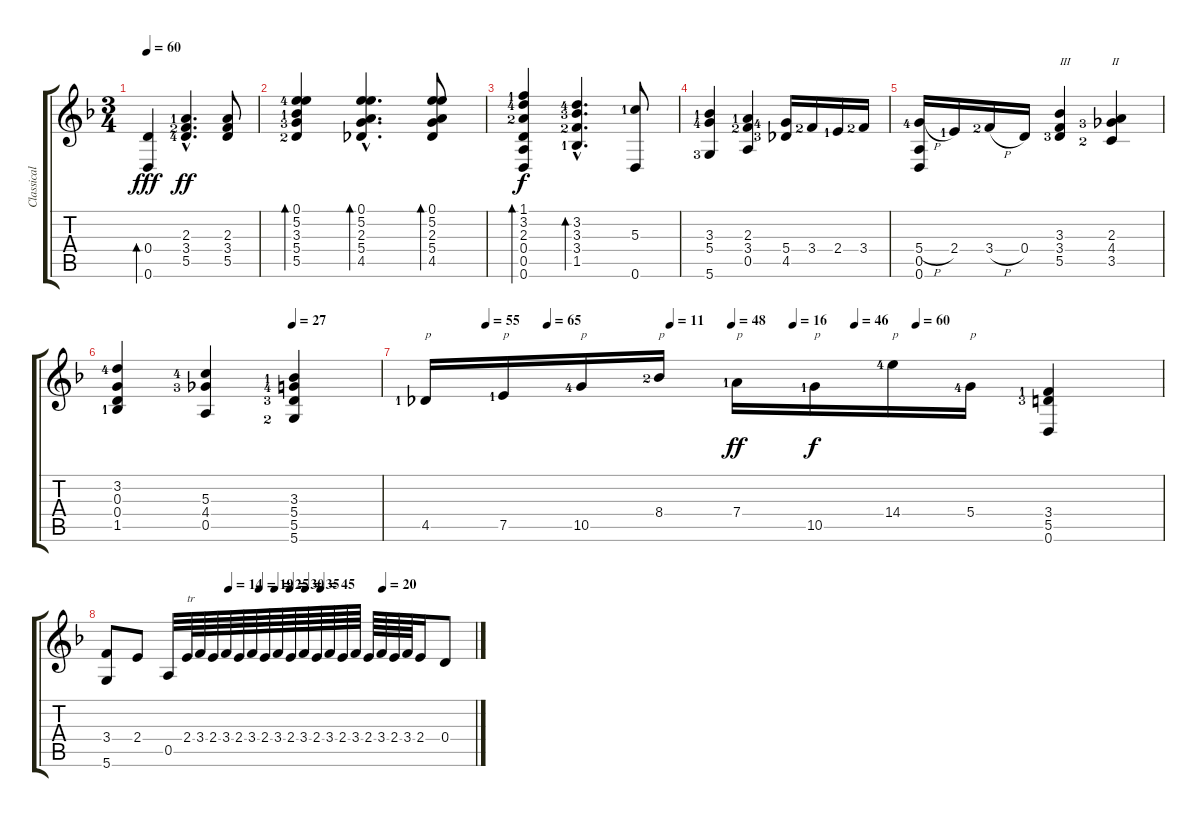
\track ("Classical Guitar" "Classical ") {instrument acousticguitarnylon}
\staff {score tabs}
\tuning (E4 B3 G3 D3 A2 D2) {hide}
\ts (3 4)
\tempo 60
\clef g2
\ks dminor
(0.4 0.6).4{bd 120 dy fff} (2.3{hac lf 2} 3.4{hac lf 3} 5.5{hac lf 5}).4{d dy ff} (2.3 3.4 5.5).8 |
(0.1 5.2{lf 5} 3.3{lf 2} 5.4{lf 4} 5.5{lf 3}).4{bd 120} (0.1{hac} 5.2{hac} 2.3{hac} 5.4{hac} 4.5{hac}).4{d bd 120} (0.1 5.2 2.3 5.4 4.5).8{bd 120} |
(1.1{lf 2} 3.2{lf 5} 2.3{lf 3} 0.4 0.5 0.6).4{bd 120 dy f} (3.2{hac lf 5} 3.3{hac lf 4} 3.4{hac lf 3} 1.5{hac lf 2}).4{d bd 120} (5.3{lf 2} 0.6).8 |
(3.3{lf 2} 5.4{lf 5} 5.6{lf 4}).4 (2.3{lf 2} 3.4{lf 3} 0.5).4 (5.4{lf 5} 4.5{lf 4}).16 3.4{lf 3}.16 2.4{lf 2}.16 3.4{lf 3}.16 |
(5.4{h lf 5} 0.5 0.6).16 2.4{lf 2}.16 3.4{h lf 3}.16 0.4.16 (3.3 3.4 5.5{lf 4}).4{txt "III"} (2.3 4.4{lf 4} 3.5{lf 3}).4{txt "II"} |
\tempo (27 0.6666666666666666)
(3.2{lf 5} 0.3 0.4 1.5{lf 2}).4 (5.3{lf 5} 4.4{lf 4} 0.5).4 (3.3{lf 2} 5.4{lf 5} 5.5{lf 4} 5.6{lf 3}).4 |
\tempo (55 0.08333333333333333)
\tempo (65 0.16666666666666666)
\tempo (11 0.3333333333333333)
\tempo (48 0.4166666666666667)
\tempo (16 0.5)
\tempo (46 0.5833333333333334)
\tempo (60 0.6666666666666666)
4.5{lf 2}.16{txt "p"} 7.5{lf 2}.16{txt "p"} 10.5{lf 5}.16{txt "p"} 8.4{lf 3}.16{txt "p"} 7.4{lf 2}.16{txt "p" dy ff} 10.5{lf 2}.16{txt "p" dy f} 14.4{lf 5}.16{txt "p"} 5.4{lf 5}.16{txt "p"} (3.4{lf 2} 5.5{lf 4} 0.6).4 |
\tempo (14 0.3333333333333333)
\tempo (19 0.4166666666666667)
\tempo (25 0.4583333333333333)
\tempo (30 0.5)
\tempo (35 0.5416666666666666)
\tempo (45 0.5833333333333334)
\tempo (20 0.75)
(3.4 5.6).8 2.4.8 0.5.32 2.4.64{txt "tr"} 3.4.64 2.4.64 3.4.64 2.4.64 3.4.64 2.4.64 3.4.64 2.4.64 3.4.64 2.4.64 3.4.64 2.4.64 3.4.64 2.4.64 3.4.64 2.4.64 3.4.64 2.4.16 0.4.8
